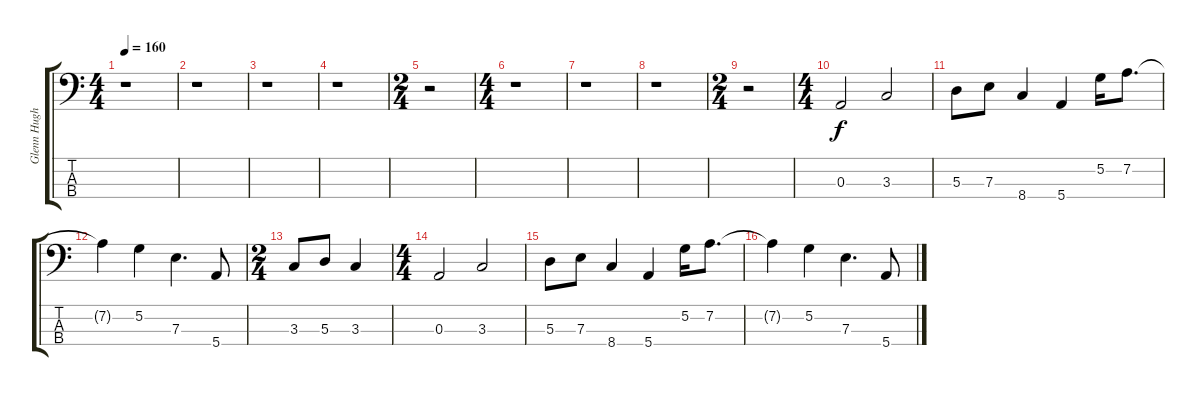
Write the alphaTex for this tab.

\track ("Glenn Hughes" "Glenn Hugh") {instrument electricbasspick}
\staff {score tabs}
\tuning (G2 D2 A1 E1) {hide}
\ts (4 4)
\tempo 160
\clef f4
\ks c
r.1{dy f instrument electricbasspick} |
r.1 |
r.1 |
r.1 |
\ts (2 4)
r.2 |
\ts (4 4)
r.1 |
r.1 |
r.1 |
\ts (2 4)
r.2 |
\ts (4 4)
0.3.2 3.3.2 |
5.3.8 7.3.8 8.4.4 5.4.4 5.2.16 7.2.8{d} |
7.2{t}.4 5.2.4 7.3.4{d} 5.4.8 |
\ts (2 4)
3.3.8 5.3.8 3.3.4 |
\ts (4 4)
0.3.2 3.3.2 |
5.3.8 7.3.8 8.4.4 5.4.4 5.2.16 7.2.8{d} |
7.2{t}.4 5.2.4 7.3.4{d} 5.4.8
